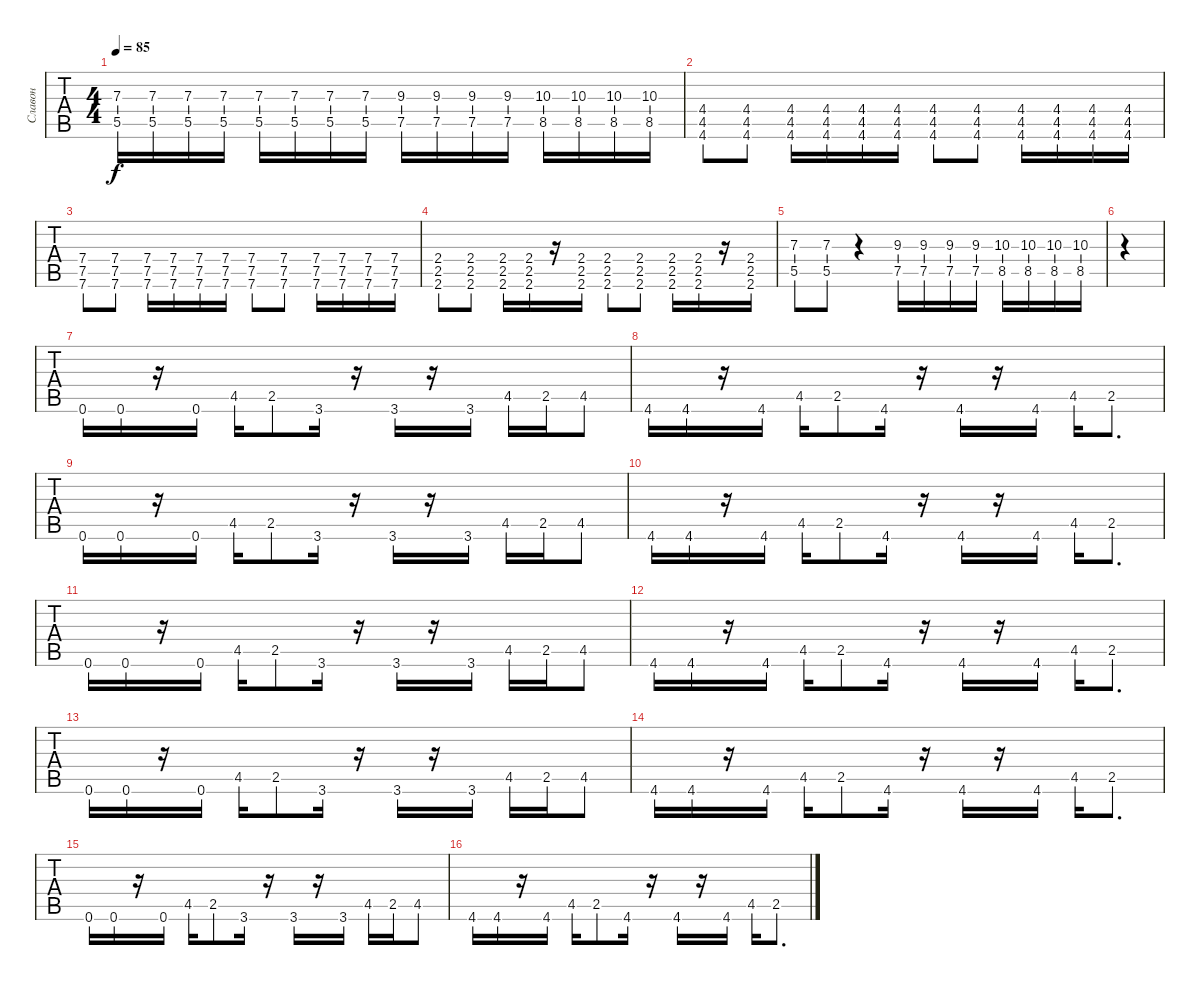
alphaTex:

\track ("Славон" "Славон") {instrument acousticguitarsteel}
\staff {tabs}
\tuning (E4 B3 G3 D3 A2 D2) {hide}
\ts (4 4)
\tempo 85
\clef g2
\ks c
(7.3 5.5).16{dy f} (7.3 5.5).16 (7.3 5.5).16 (7.3 5.5).16 (7.3 5.5).16 (7.3 5.5).16 (7.3 5.5).16 (7.3 5.5).16 (9.3 7.5).16 (9.3 7.5).16 (9.3 7.5).16 (9.3 7.5).16 (10.3 8.5).16 (10.3 8.5).16 (10.3 8.5).16 (10.3 8.5).16 |
(4.4 4.5 4.6).8 (4.4 4.5 4.6).8 (4.4 4.5 4.6).16 (4.4 4.5 4.6).16 (4.4 4.5 4.6).16 (4.4 4.5 4.6).16 (4.4 4.5 4.6).8 (4.4 4.5 4.6).8 (4.4 4.5 4.6).16 (4.4 4.5 4.6).16 (4.4 4.5 4.6).16 (4.4 4.5 4.6).16 |
(7.4 7.5 7.6).8 (7.4 7.5 7.6).8 (7.4 7.5 7.6).16 (7.4 7.5 7.6).16 (7.4 7.5 7.6).16 (7.4 7.5 7.6).16 (7.4 7.5 7.6).8 (7.4 7.5 7.6).8 (7.4 7.5 7.6).16 (7.4 7.5 7.6).16 (7.4 7.5 7.6).16 (7.4 7.5 7.6).16 |
(2.4 2.5 2.6).8 (2.4 2.5 2.6).8 (2.4 2.5 2.6).16 (2.4 2.5 2.6).16 r.16 (2.4 2.5 2.6).16 (2.4 2.5 2.6).8 (2.4 2.5 2.6).8 (2.4 2.5 2.6).16 (2.4 2.5 2.6).16 r.16 (2.4 2.5 2.6).16 |
(7.3 5.5).8 (7.3 5.5).8 r.4 (9.3 7.5).16 (9.3 7.5).16 (9.3 7.5).16 (9.3 7.5).16 (10.3 8.5).16 (10.3 8.5).16 (10.3 8.5).16 (10.3 8.5).16 |
|
0.6.16 0.6.16 r.16 0.6.16 4.5.16 2.5.8 3.6.16 r.16 3.6.16 r.16 3.6.16 4.5.16 2.5.16 4.5.8 |
4.6.16 4.6.16 r.16 4.6.16 4.5.16 2.5.8 4.6.16 r.16 4.6.16 r.16 4.6.16 4.5.16 2.5.8{d} |
0.6.16 0.6.16 r.16 0.6.16 4.5.16 2.5.8 3.6.16 r.16 3.6.16 r.16 3.6.16 4.5.16 2.5.16 4.5.8 |
4.6.16 4.6.16 r.16 4.6.16 4.5.16 2.5.8 4.6.16 r.16 4.6.16 r.16 4.6.16 4.5.16 2.5.8{d} |
0.6.16 0.6.16 r.16 0.6.16 4.5.16 2.5.8 3.6.16 r.16 3.6.16 r.16 3.6.16 4.5.16 2.5.16 4.5.8 |
4.6.16 4.6.16 r.16 4.6.16 4.5.16 2.5.8 4.6.16 r.16 4.6.16 r.16 4.6.16 4.5.16 2.5.8{d} |
0.6.16 0.6.16 r.16 0.6.16 4.5.16 2.5.8 3.6.16 r.16 3.6.16 r.16 3.6.16 4.5.16 2.5.16 4.5.8 |
4.6.16 4.6.16 r.16 4.6.16 4.5.16 2.5.8 4.6.16 r.16 4.6.16 r.16 4.6.16 4.5.16 2.5.8{d} |
0.6.16 0.6.16 r.16 0.6.16 4.5.16 2.5.8 3.6.16 r.16 3.6.16 r.16 3.6.16 4.5.16 2.5.16 4.5.8 |
4.6.16 4.6.16 r.16 4.6.16 4.5.16 2.5.8 4.6.16 r.16 4.6.16 r.16 4.6.16 4.5.16 2.5.8{d}
